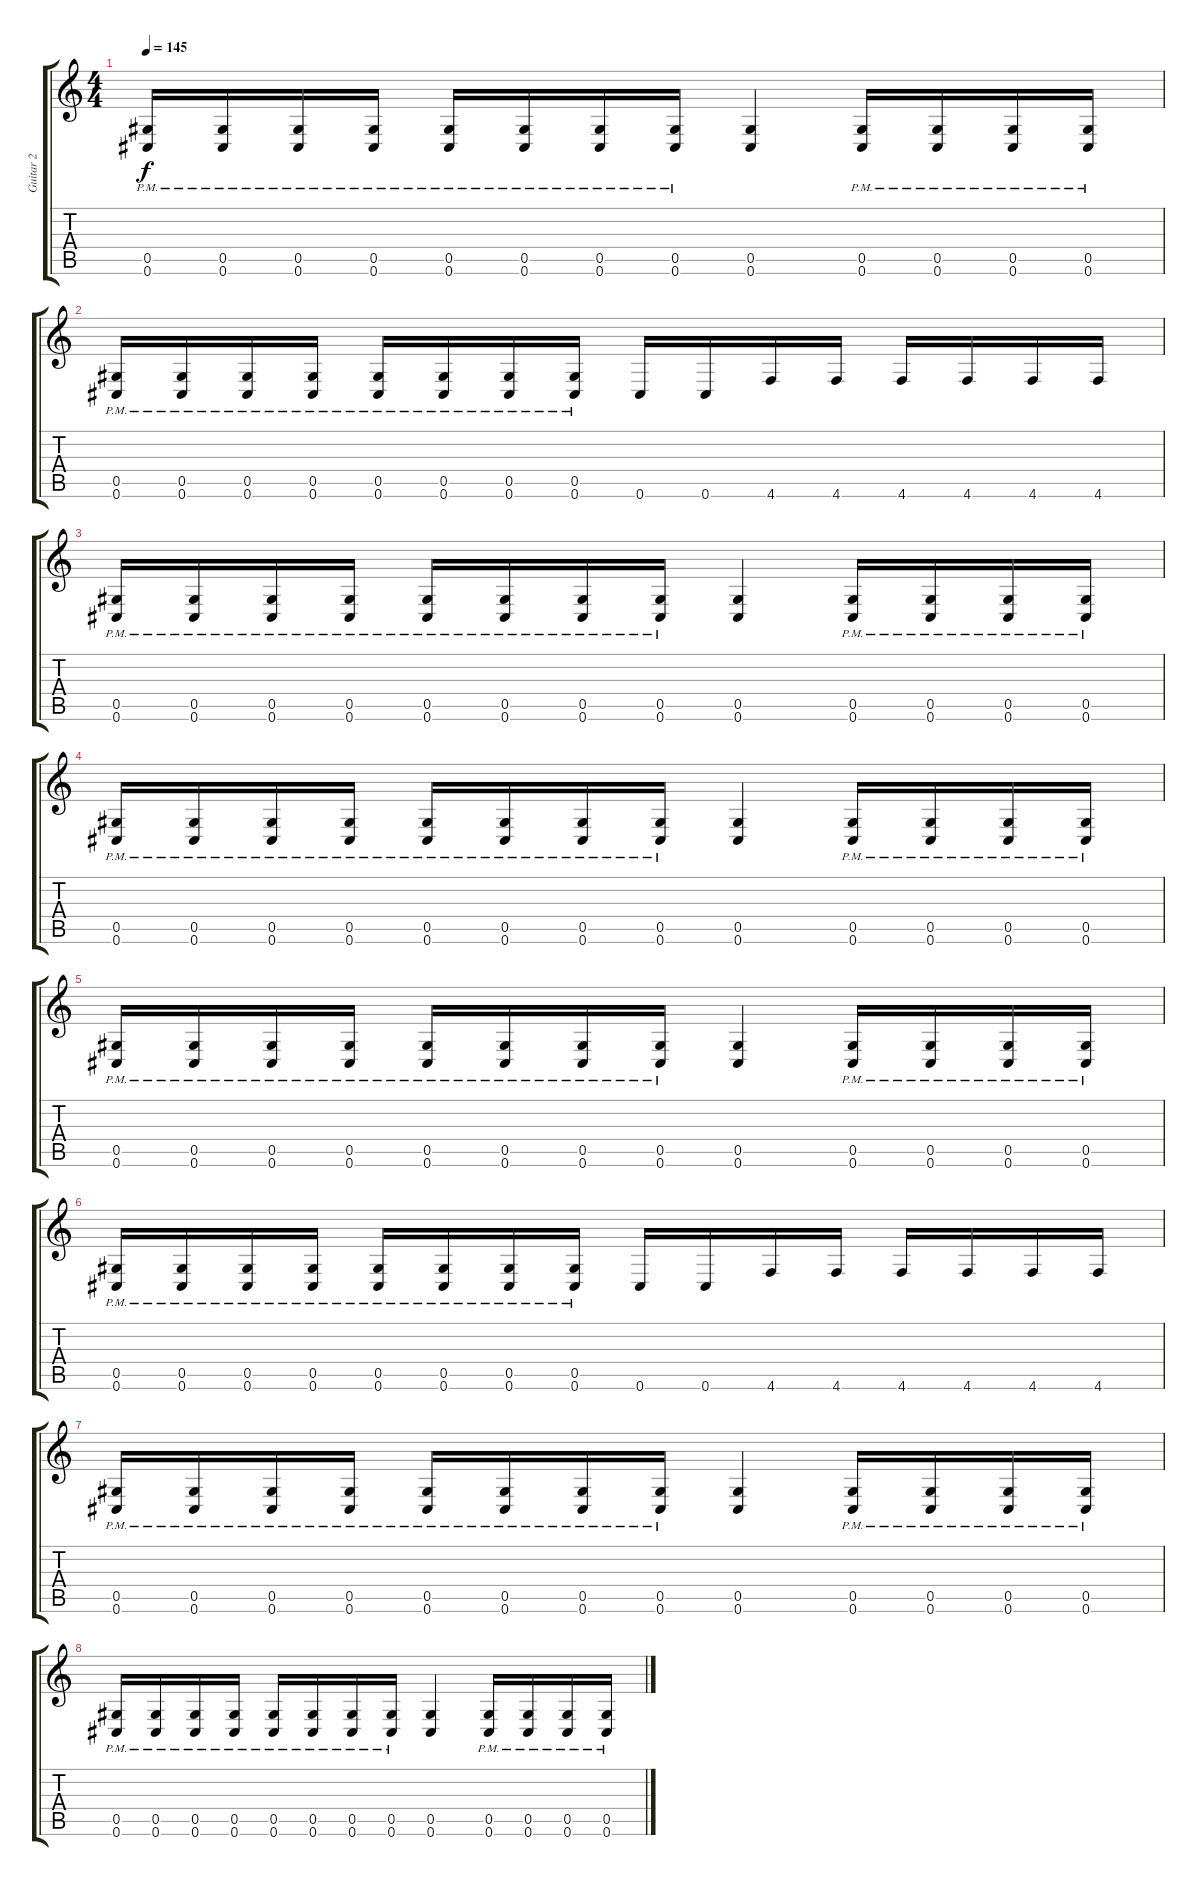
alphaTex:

\track ("Guitar 2" "Guitar 2") {instrument distortionguitar}
\staff {score tabs}
\tuning (Eb4 Bb3 Gb3 Db3 Ab2 Db2) {hide}
\ts (4 4)
\tempo 145
\clef g2
\ks c
(0.5{pm} 0.6{pm}).16{dy f} (0.5{pm} 0.6{pm}).16 (0.5{pm} 0.6{pm}).16 (0.5{pm} 0.6{pm}).16 (0.5{pm} 0.6{pm}).16 (0.5{pm} 0.6{pm}).16 (0.5{pm} 0.6{pm}).16 (0.5{pm} 0.6{pm}).16 (0.5 0.6).4 (0.5{pm} 0.6{pm}).16 (0.5{pm} 0.6{pm}).16 (0.5{pm} 0.6{pm}).16 (0.5{pm} 0.6{pm}).16 |
(0.5{pm} 0.6{pm}).16 (0.5{pm} 0.6{pm}).16 (0.5{pm} 0.6{pm}).16 (0.5{pm} 0.6{pm}).16 (0.5{pm} 0.6{pm}).16 (0.5{pm} 0.6{pm}).16 (0.5{pm} 0.6{pm}).16 (0.5{pm} 0.6{pm}).16 0.6.16 0.6.16 4.6.16 4.6.16 4.6.16 4.6.16 4.6.16 4.6.16 |
(0.5{pm} 0.6{pm}).16 (0.5{pm} 0.6{pm}).16 (0.5{pm} 0.6{pm}).16 (0.5{pm} 0.6{pm}).16 (0.5{pm} 0.6{pm}).16 (0.5{pm} 0.6{pm}).16 (0.5{pm} 0.6{pm}).16 (0.5{pm} 0.6{pm}).16 (0.5 0.6).4 (0.5{pm} 0.6{pm}).16 (0.5{pm} 0.6{pm}).16 (0.5{pm} 0.6{pm}).16 (0.5{pm} 0.6{pm}).16 |
(0.5{pm} 0.6{pm}).16 (0.5{pm} 0.6{pm}).16 (0.5{pm} 0.6{pm}).16 (0.5{pm} 0.6{pm}).16 (0.5{pm} 0.6{pm}).16 (0.5{pm} 0.6{pm}).16 (0.5{pm} 0.6{pm}).16 (0.5{pm} 0.6{pm}).16 (0.5 0.6).4 (0.5{pm} 0.6{pm}).16 (0.5{pm} 0.6{pm}).16 (0.5{pm} 0.6{pm}).16 (0.5{pm} 0.6{pm}).16 |
(0.5{pm} 0.6{pm}).16 (0.5{pm} 0.6{pm}).16 (0.5{pm} 0.6{pm}).16 (0.5{pm} 0.6{pm}).16 (0.5{pm} 0.6{pm}).16 (0.5{pm} 0.6{pm}).16 (0.5{pm} 0.6{pm}).16 (0.5{pm} 0.6{pm}).16 (0.5 0.6).4 (0.5{pm} 0.6{pm}).16 (0.5{pm} 0.6{pm}).16 (0.5{pm} 0.6{pm}).16 (0.5{pm} 0.6{pm}).16 |
(0.5{pm} 0.6{pm}).16 (0.5{pm} 0.6{pm}).16 (0.5{pm} 0.6{pm}).16 (0.5{pm} 0.6{pm}).16 (0.5{pm} 0.6{pm}).16 (0.5{pm} 0.6{pm}).16 (0.5{pm} 0.6{pm}).16 (0.5{pm} 0.6{pm}).16 0.6.16 0.6.16 4.6.16 4.6.16 4.6.16 4.6.16 4.6.16 4.6.16 |
(0.5{pm} 0.6{pm}).16 (0.5{pm} 0.6{pm}).16 (0.5{pm} 0.6{pm}).16 (0.5{pm} 0.6{pm}).16 (0.5{pm} 0.6{pm}).16 (0.5{pm} 0.6{pm}).16 (0.5{pm} 0.6{pm}).16 (0.5{pm} 0.6{pm}).16 (0.5 0.6).4 (0.5{pm} 0.6{pm}).16 (0.5{pm} 0.6{pm}).16 (0.5{pm} 0.6{pm}).16 (0.5{pm} 0.6{pm}).16 |
(0.5{pm} 0.6{pm}).16 (0.5{pm} 0.6{pm}).16 (0.5{pm} 0.6{pm}).16 (0.5{pm} 0.6{pm}).16 (0.5{pm} 0.6{pm}).16 (0.5{pm} 0.6{pm}).16 (0.5{pm} 0.6{pm}).16 (0.5{pm} 0.6{pm}).16 (0.5 0.6).4 (0.5{pm} 0.6{pm}).16 (0.5{pm} 0.6{pm}).16 (0.5{pm} 0.6{pm}).16 (0.5{pm} 0.6{pm}).16
